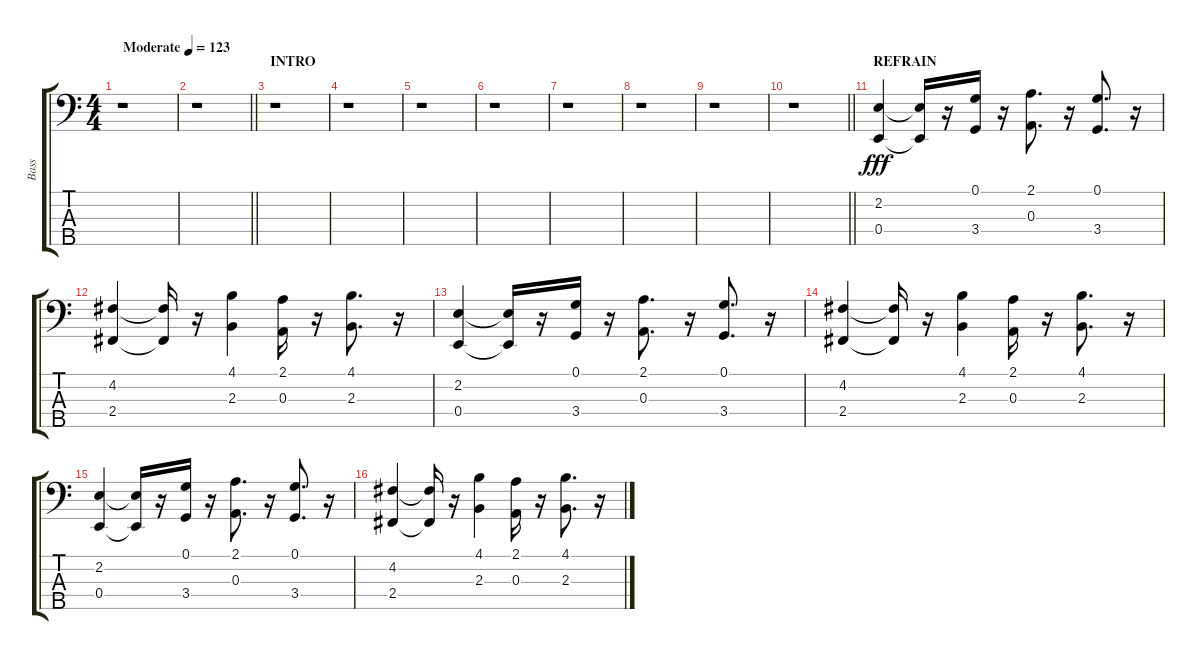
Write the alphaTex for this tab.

\track ("Bass" "Bass") {instrument fretlessbass}
\staff {score tabs}
\tuning (G2 D2 A1 E1 B0) {hide}
\ts (4 4)
\tempo (123 "Moderate")
\clef f4
\ks c
r.1{dy fff instrument fretlessbass} |
\barLineRight lightlight
r.1 |
\section ("" "INTRO")
r.1 |
r.1 |
r.1 |
r.1 |
r.1 |
r.1 |
r.1 |
\barLineRight lightlight
r.1 |
\section ("" "REFRAIN")
(2.2 0.4).4 (2.2{t} 0.4{t}).16 r.16 (0.1 3.4).16 r.16 (2.1 0.3).8{d} r.16 (0.1 3.4).8{d} r.16 |
(4.2 2.4).4 (4.2{t} 2.4{t}).16 r.16 (4.1 2.3).4 (2.1 0.3).16 r.16 (4.1 2.3).8{d} r.16 |
(2.2 0.4).4 (2.2{t} 0.4{t}).16 r.16 (0.1 3.4).16 r.16 (2.1 0.3).8{d} r.16 (0.1 3.4).8{d} r.16 |
(4.2 2.4).4 (4.2{t} 2.4{t}).16 r.16 (4.1 2.3).4 (2.1 0.3).16 r.16 (4.1 2.3).8{d} r.16 |
(2.2 0.4).4 (2.2{t} 0.4{t}).16 r.16 (0.1 3.4).16 r.16 (2.1 0.3).8{d} r.16 (0.1 3.4).8{d} r.16 |
(4.2 2.4).4 (4.2{t} 2.4{t}).16 r.16 (4.1 2.3).4 (2.1 0.3).16 r.16 (4.1 2.3).8{d} r.16
